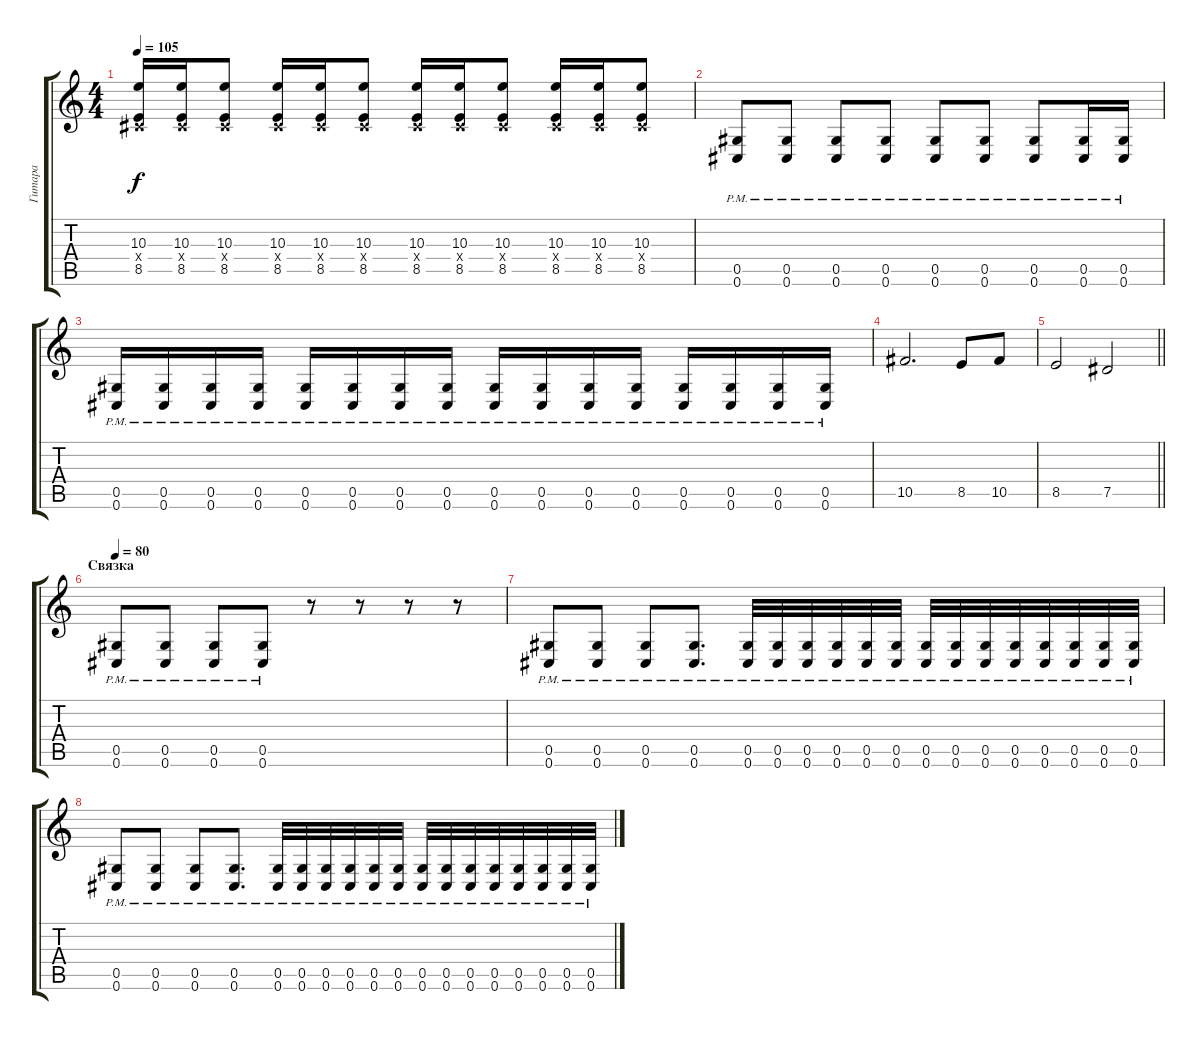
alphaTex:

\track ("Гитара" "Гитара") {instrument overdrivenguitar}
\staff {score tabs}
\tuning (Eb4 Bb3 Gb3 Db3 Ab2 Db2) {hide}
\ts (4 4)
\tempo 105
\clef g2
\ks c
(10.3 0.4{x} 8.5).16{dy f} (10.3 0.4{x} 8.5).16 (10.3 0.4{x} 8.5).8 (10.3 0.4{x} 8.5).16 (10.3 0.4{x} 8.5).16 (10.3 0.4{x} 8.5).8 (10.3 0.4{x} 8.5).16 (10.3 0.4{x} 8.5).16 (10.3 0.4{x} 8.5).8 (10.3 0.4{x} 8.5).16 (10.3 0.4{x} 8.5).16 (10.3 0.4{x} 8.5).8 |
(0.5{pm} 0.6{pm}).8 (0.5{pm} 0.6{pm}).8 (0.5{pm} 0.6{pm}).8 (0.5{pm} 0.6{pm}).8 (0.5{pm} 0.6{pm}).8 (0.5{pm} 0.6{pm}).8 (0.5{pm} 0.6{pm}).8 (0.5{pm} 0.6{pm}).16 (0.5{pm} 0.6{pm}).16 |
(0.5{pm} 0.6{pm}).16 (0.5{pm} 0.6{pm}).16 (0.5{pm} 0.6{pm}).16 (0.5{pm} 0.6{pm}).16 (0.5{pm} 0.6{pm}).16 (0.5{pm} 0.6{pm}).16 (0.5{pm} 0.6{pm}).16 (0.5{pm} 0.6{pm}).16 (0.5{pm} 0.6{pm}).16 (0.5{pm} 0.6{pm}).16 (0.5{pm} 0.6{pm}).16 (0.5{pm} 0.6{pm}).16 (0.5{pm} 0.6{pm}).16 (0.5{pm} 0.6{pm}).16 (0.5{pm} 0.6{pm}).16 (0.5{pm} 0.6{pm}).16 |
10.5.2{d} 8.5.8 10.5.8 |
\barLineRight lightlight
8.5.2 7.5.2 |
\section ("" "Связка")
\tempo 80
(0.5{pm} 0.6{pm}).8 (0.5{pm} 0.6{pm}).8 (0.5{pm} 0.6{pm}).8 (0.5{pm} 0.6{pm}).8 r.8 r.8 r.8 r.8 |
(0.5{pm} 0.6{pm}).8 (0.5{pm} 0.6{pm}).8 (0.5{pm} 0.6{pm}).8 (0.5{pm} 0.6{pm}).8{d} (0.5{pm} 0.6{pm}).32 (0.5{pm} 0.6{pm}).32 (0.5{pm} 0.6{pm}).32 (0.5{pm} 0.6{pm}).32 (0.5{pm} 0.6{pm}).32 (0.5{pm} 0.6{pm}).32 (0.5{pm} 0.6{pm}).32 (0.5{pm} 0.6{pm}).32 (0.5{pm} 0.6{pm}).32 (0.5{pm} 0.6{pm}).32 (0.5{pm} 0.6{pm}).32 (0.5{pm} 0.6{pm}).32 (0.5{pm} 0.6{pm}).32 (0.5{pm} 0.6{pm}).32 |
(0.5{pm} 0.6{pm}).8 (0.5{pm} 0.6{pm}).8 (0.5{pm} 0.6{pm}).8 (0.5{pm} 0.6{pm}).8{d} (0.5{pm} 0.6{pm}).32 (0.5{pm} 0.6{pm}).32 (0.5{pm} 0.6{pm}).32 (0.5{pm} 0.6{pm}).32 (0.5{pm} 0.6{pm}).32 (0.5{pm} 0.6{pm}).32 (0.5{pm} 0.6{pm}).32 (0.5{pm} 0.6{pm}).32 (0.5{pm} 0.6{pm}).32 (0.5{pm} 0.6{pm}).32 (0.5{pm} 0.6{pm}).32 (0.5{pm} 0.6{pm}).32 (0.5{pm} 0.6{pm}).32 (0.5{pm} 0.6{pm}).32
